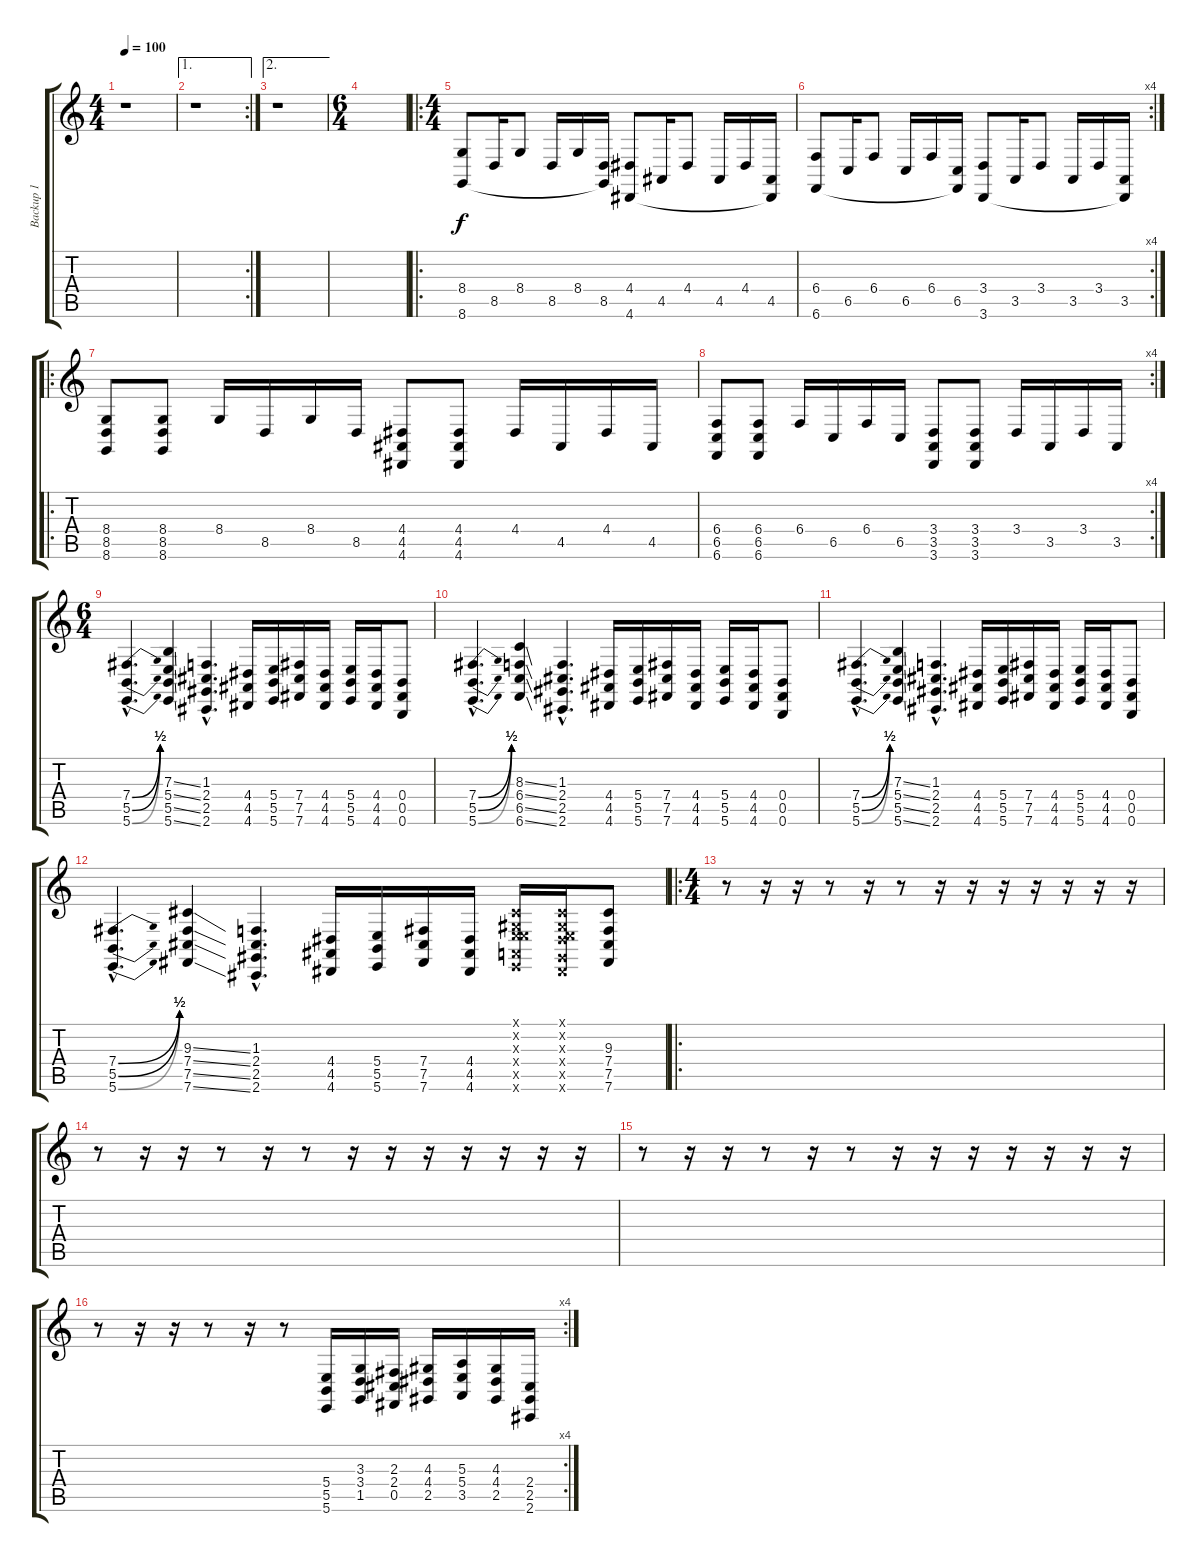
\track ("Backup 1" "Backup 1") {instrument lead1square}
\staff {score tabs}
\tuning (Db4 Ab3 E3 B2 Gb2 B1) {hide}
\ts (4 4)
\tempo 100
\clef g2
\ks c
r.1{dy f} |
\ae 1
\rc 2
r.1 |
\ae 2
r.1 |
\ts (6 4)
|
\ro
\ts (4 4)
(8.4 8.6).8 8.5.16 8.4.8 8.5.16 8.4.16 (8.5 8.6{t}).16 (4.4 4.6).8 4.5.16 4.4.8 4.5.16 4.4.16 (4.5 4.6{t}).16 |
\rc 4
(6.4 6.6).8 6.5.16 6.4.8 6.5.16 6.4.16 (6.5 6.6{t}).16 (3.4 3.6).8 3.5.16 3.4.8 3.5.16 3.4.16 (3.5 3.6{t}).16 |
\ro
(8.4 8.5 8.6).8 (8.4 8.5 8.6).8 8.4.16 8.5.16 8.4.16 8.5.16 (4.4 4.5 4.6).8 (4.4 4.5 4.6).8 4.4.16 4.5.16 4.4.16 4.5.16 |
\rc 4
(6.4 6.5 6.6).8 (6.4 6.5 6.6).8 6.4.16 6.5.16 6.4.16 6.5.16 (3.4 3.5 3.6).8 (3.4 3.5 3.6).8 3.4.16 3.5.16 3.4.16 3.5.16 |
\ts (6 4)
(7.4{be (bend 0 0 60 2) hac} 5.5{be (bend 0 0 60 2) hac} 5.6{be (bend 0 0 60 2) hac}).4{d} (7.3{ss} 5.4{ss} 5.5{ss} 5.6{ss}).4 (1.3{hac} 2.4{hac} 2.5{hac} 2.6{hac}).4{d} (4.4 4.5 4.6).16 (5.4 5.5 5.6).16 (7.4 7.5 7.6).16 (4.4 4.5 4.6).16 (5.4 5.5 5.6).16 (4.4 4.5 4.6).16 (0.4 0.5 0.6).8 |
(7.4{be (bend 0 0 60 2) hac} 5.5{be (bend 0 0 60 2) hac} 5.6{be (bend 0 0 60 2) hac}).4{d} (8.3{ss} 6.4{ss} 6.5{ss} 6.6{ss}).4 (1.3{hac} 2.4{hac} 2.5{hac} 2.6{hac}).4{d} (4.4 4.5 4.6).16 (5.4 5.5 5.6).16 (7.4 7.5 7.6).16 (4.4 4.5 4.6).16 (5.4 5.5 5.6).16 (4.4 4.5 4.6).16 (0.4 0.5 0.6).8 |
(7.4{be (bend 0 0 60 2) hac} 5.5{be (bend 0 0 60 2) hac} 5.6{be (bend 0 0 60 2) hac}).4{d} (7.3{ss} 5.4{ss} 5.5{ss} 5.6{ss}).4 (1.3{hac} 2.4{hac} 2.5{hac} 2.6{hac}).4{d} (4.4 4.5 4.6).16 (5.4 5.5 5.6).16 (7.4 7.5 7.6).16 (4.4 4.5 4.6).16 (5.4 5.5 5.6).16 (4.4 4.5 4.6).16 (0.4 0.5 0.6).8 |
(7.4{be (bend 0 0 60 2) hac} 5.5{be (bend 0 0 60 2) hac} 5.6{be (bend 0 0 60 2) hac}).4{d} (9.3{ss} 7.4{ss} 7.5{ss} 7.6{ss}).4 (1.3{hac} 2.4{hac} 2.5{hac} 2.6{hac}).4{d} (4.4 4.5 4.6).16 (5.4 5.5 5.6).16 (7.4 7.5 7.6).16 (4.4 4.5 4.6).16 (0.1{x} 0.2{x} 0.3{x} 5.4{x} 3.5{x} 5.6{x}).16 (0.1{x} 0.2{x} 0.3{x} 4.4{x} 2.5{x} 4.6{x}).16 (9.3 7.4 7.5 7.6).8 |
\ro
\ts (4 4)
r.8 r.16 r.16 r.8 r.16 r.8 r.16 r.16 r.16 r.16 r.16 r.16 r.16 |
r.8 r.16 r.16 r.8 r.16 r.8 r.16 r.16 r.16 r.16 r.16 r.16 r.16 |
r.8 r.16 r.16 r.8 r.16 r.8 r.16 r.16 r.16 r.16 r.16 r.16 r.16 |
\rc 4
r.8 r.16 r.16 r.8 r.16 r.8 (5.4 5.5 5.6).16 (3.3 3.4 1.5).16 (2.3 2.4 0.5).16 (4.3 4.4 2.5).16 (5.3 5.4 3.5).16 (4.3 4.4 2.5).16 (2.4 2.5 2.6).16
